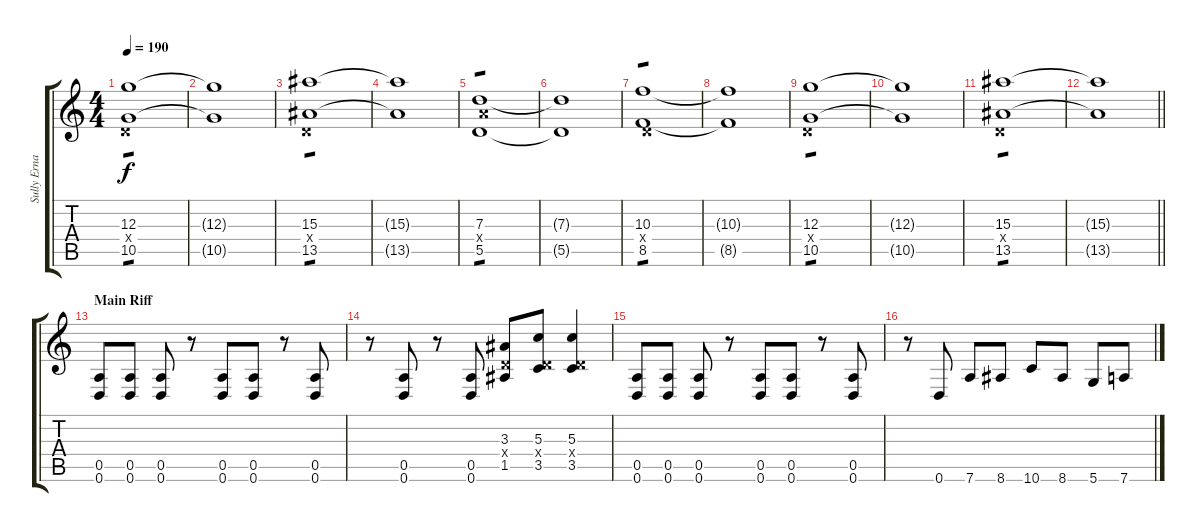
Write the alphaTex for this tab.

\track ("Sully Erna" "Sully Erna") {instrument distortionguitar}
\staff {score tabs}
\tuning (E4 B3 G3 D3 A2 D2) {hide}
\ts (4 4)
\tempo 190
\clef g2
\ks c
(12.3 0.4{x} 10.5).1{tp 1 dy f} |
(12.3{t} 10.5{t}).1 |
(15.3 0.4{x} 13.5).1{tp 1} |
(15.3{t} 13.5{t}).1 |
(7.3 7.4{x} 5.5).1{tp 1} |
(7.3{t} 5.5{t}).1 |
(10.3 0.4{x} 8.5).1{tp 1} |
(10.3{t} 8.5{t}).1 |
(12.3 0.4{x} 10.5).1{tp 1} |
(12.3{t} 10.5{t}).1 |
(15.3 0.4{x} 13.5).1{tp 1} |
\barLineRight lightlight
(15.3{t} 13.5{t}).1 |
\section ("" "Main Riff")
(0.5 0.6).8 (0.5 0.6).8 (0.5 0.6).8 r.8 (0.5 0.6).8 (0.5 0.6).8 r.8 (0.5 0.6).8 |
r.8 (0.5 0.6).8 r.8 (0.5 0.6).8 (3.3 0.4{x} 1.5).8 (5.3 0.4{x} 3.5).8 (5.3 0.4{x} 3.5).4 |
(0.5 0.6).8 (0.5 0.6).8 (0.5 0.6).8 r.8 (0.5 0.6).8 (0.5 0.6).8 r.8 (0.5 0.6).8 |
r.8 0.6.8 7.6.8 8.6.8 10.6.8 8.6.8 5.6.8 7.6.8
